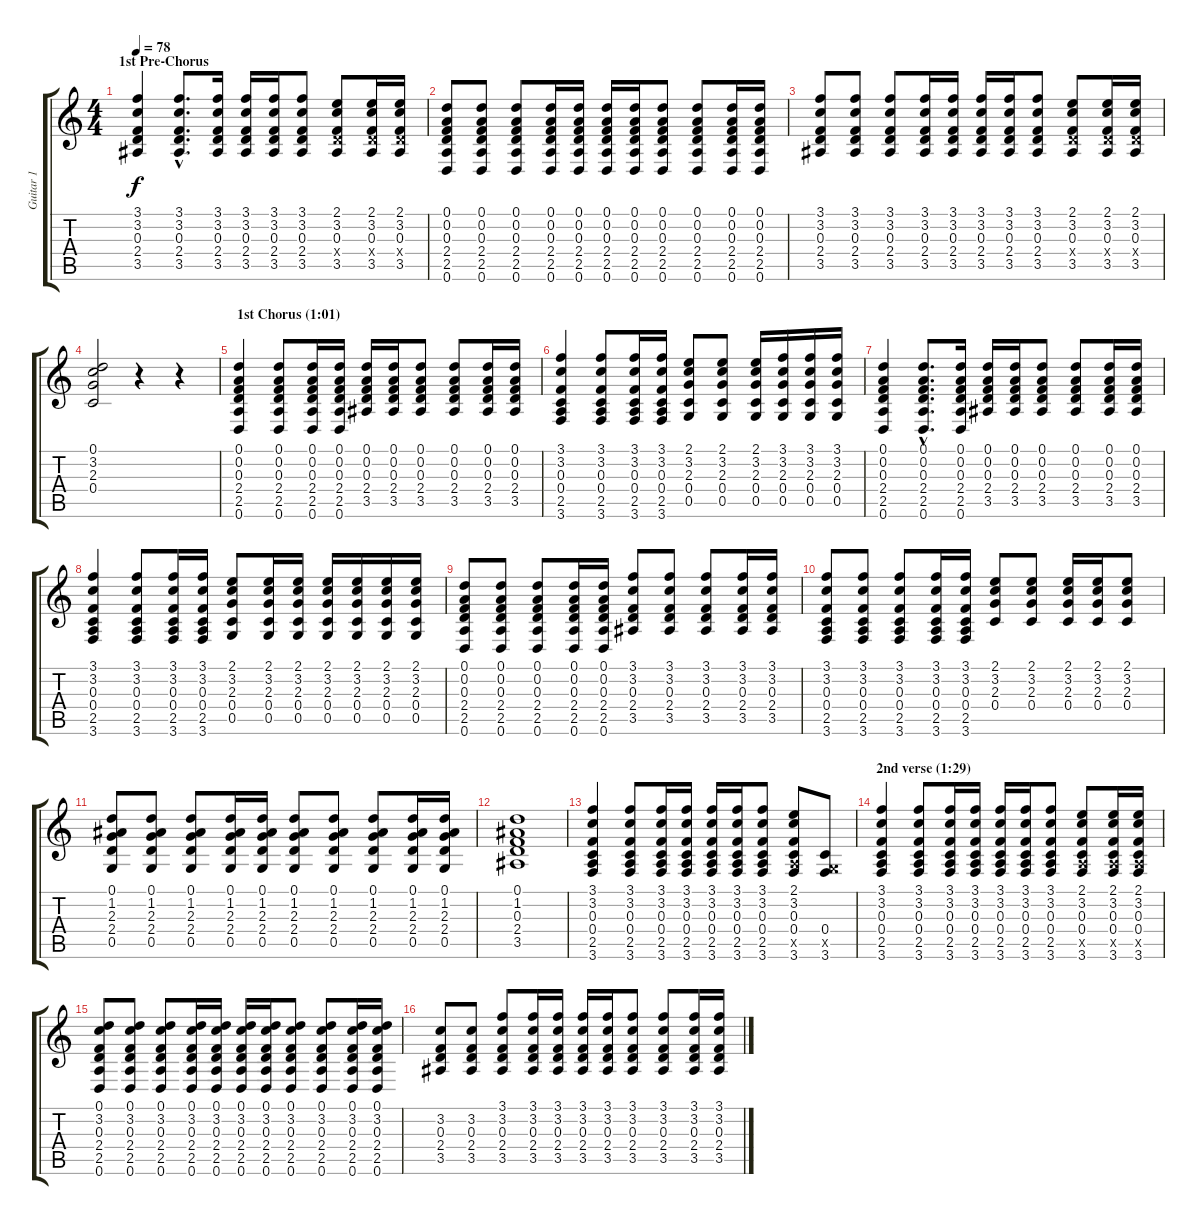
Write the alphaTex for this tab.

\track ("Guitar 1" "Guitar 1") {instrument acousticguitarsteel}
\staff {score tabs}
\tuning (D4 A3 F3 C3 G2 D2) {hide}
\ts (4 4)
\section ("" "1st Pre-Chorus")
\tempo 78
\clef g2
\ks c
(3.1 3.2 0.3 2.4 3.5).4{dy f} (3.1{hac} 3.2{hac} 0.3{hac} 2.4{hac} 3.5{hac}).8{d} (3.1 3.2 0.3 2.4 3.5).16 (3.1 3.2 0.3 2.4 3.5).16 (3.1 3.2 0.3 2.4 3.5).16 (3.1 3.2 0.3 2.4 3.5).8 (2.1 3.2 0.3 2.4{x} 3.5).8 (2.1 3.2 0.3 2.4{x} 3.5).16 (2.1 3.2 0.3 2.4{x} 3.5).16 |
(0.1 0.2 0.3 2.4 2.5 0.6).8 (0.1 0.2 0.3 2.4 2.5 0.6).8 (0.1 0.2 0.3 2.4 2.5 0.6).8 (0.1 0.2 0.3 2.4 2.5 0.6).16 (0.1 0.2 0.3 2.4 2.5 0.6).16 (0.1 0.2 0.3 2.4 2.5 0.6).16 (0.1 0.2 0.3 2.4 2.5 0.6).16 (0.1 0.2 0.3 2.4 2.5 0.6).8 (0.1 0.2 0.3 2.4 2.5 0.6).8 (0.1 0.2 0.3 2.4 2.5 0.6).16 (0.1 0.2 0.3 2.4 2.5 0.6).16 |
(3.1 3.2 0.3 2.4 3.5).8 (3.1 3.2 0.3 2.4 3.5).8 (3.1 3.2 0.3 2.4 3.5).8 (3.1 3.2 0.3 2.4 3.5).16 (3.1 3.2 0.3 2.4 3.5).16 (3.1 3.2 0.3 2.4 3.5).16 (3.1 3.2 0.3 2.4 3.5).16 (3.1 3.2 0.3 2.4 3.5).8 (2.1 3.2 0.3 2.4{x} 3.5).8 (2.1 3.2 0.3 2.4{x} 3.5).16 (2.1 3.2 0.3 2.4{x} 3.5).16 |
(0.1 3.2 2.3 0.4).2 r.4 r.4 |
\section ("" " 1st Chorus (1:01)")
(0.1 0.2 0.3 2.4 2.5 0.6).4 (0.1 0.2 0.3 2.4 2.5 0.6).8 (0.1 0.2 0.3 2.4 2.5 0.6).16 (0.1 0.2 0.3 2.4 2.5 0.6).16 (0.1 0.2 0.3 2.4 3.5).16 (0.1 0.2 0.3 2.4 3.5).16 (0.1 0.2 0.3 2.4 3.5).8 (0.1 0.2 0.3 2.4 3.5).8 (0.1 0.2 0.3 2.4 3.5).16 (0.1 0.2 0.3 2.4 3.5).16 |
(3.1 3.2 0.3 0.4 2.5 3.6).4 (3.1 3.2 0.3 0.4 2.5 3.6).8 (3.1 3.2 0.3 0.4 2.5 3.6).16 (3.1 3.2 0.3 0.4 2.5 3.6).16 (2.1 3.2 2.3 0.4 0.5).8 (2.1 3.2 2.3 0.4 0.5).8 (2.1 3.2 2.3 0.4 0.5).16 (3.1 3.2 2.3 0.4 0.5).16 (3.1 3.2 2.3 0.4 0.5).16 (3.1 3.2 2.3 0.4 0.5).16 |
(0.1 0.2 0.3 2.4 2.5 0.6).4 (0.1{hac} 0.2{hac} 0.3{hac} 2.4{hac} 2.5{hac} 0.6{hac}).8{d} (0.1 0.2 0.3 2.4 2.5 0.6).16 (0.1 0.2 0.3 2.4 3.5).16 (0.1 0.2 0.3 2.4 3.5).16 (0.1 0.2 0.3 2.4 3.5).8 (0.1 0.2 0.3 2.4 3.5).8 (0.1 0.2 0.3 2.4 3.5).16 (0.1 0.2 0.3 2.4 3.5).16 |
(3.1 3.2 0.3 0.4 2.5 3.6).4 (3.1 3.2 0.3 0.4 2.5 3.6).8 (3.1 3.2 0.3 0.4 2.5 3.6).16 (3.1 3.2 0.3 0.4 2.5 3.6).16 (2.1 3.2 2.3 0.4 0.5).8 (2.1 3.2 2.3 0.4 0.5).16 (2.1 3.2 2.3 0.4 0.5).16 (2.1 3.2 2.3 0.4 0.5).16 (2.1 3.2 2.3 0.4 0.5).16 (2.1 3.2 2.3 0.4 0.5).16 (2.1 3.2 2.3 0.4 0.5).16 |
(0.1 0.2 0.3 2.4 2.5 0.6).8 (0.1 0.2 0.3 2.4 2.5 0.6).8 (0.1 0.2 0.3 2.4 2.5 0.6).8 (0.1 0.2 0.3 2.4 2.5 0.6).16 (0.1 0.2 0.3 2.4 2.5 0.6).16 (3.1 3.2 0.3 2.4 3.5).8 (3.1 3.2 0.3 2.4 3.5).8 (3.1 3.2 0.3 2.4 3.5).8 (3.1 3.2 0.3 2.4 3.5).16 (3.1 3.2 0.3 2.4 3.5).16 |
(3.1 3.2 0.3 0.4 2.5 3.6).8 (3.1 3.2 0.3 0.4 2.5 3.6).8 (3.1 3.2 0.3 0.4 2.5 3.6).8 (3.1 3.2 0.3 0.4 2.5 3.6).16 (3.1 3.2 0.3 0.4 2.5 3.6).16 (2.1 3.2 2.3 0.4).8 (2.1 3.2 2.3 0.4).8 (2.1 3.2 2.3 0.4).16 (2.1 3.2 2.3 0.4).16 (2.1 3.2 2.3 0.4).8 |
(0.1 1.2 2.3 2.4 0.5).8 (0.1 1.2 2.3 2.4 0.5).8 (0.1 1.2 2.3 2.4 0.5).8 (0.1 1.2 2.3 2.4 0.5).16 (0.1 1.2 2.3 2.4 0.5).16 (0.1 1.2 2.3 2.4 0.5).8 (0.1 1.2 2.3 2.4 0.5).8 (0.1 1.2 2.3 2.4 0.5).8 (0.1 1.2 2.3 2.4 0.5).16 (0.1 1.2 2.3 2.4 0.5).16 |
(0.1 1.2 0.3 2.4 3.5).1 |
(3.1 3.2 0.3 0.4 2.5 3.6).4 (3.1 3.2 0.3 0.4 2.5 3.6).8 (3.1 3.2 0.3 0.4 2.5 3.6).16 (3.1 3.2 0.3 0.4 2.5 3.6).16 (3.1 3.2 0.3 0.4 2.5 3.6).16 (3.1 3.2 0.3 0.4 2.5 3.6).16 (3.1 3.2 0.3 0.4 2.5 3.6).8 (2.1 3.2 0.3 0.4 2.5{x} 3.6).8 (0.4 0.5{x} 3.6).8 |
\section ("" "2nd verse (1:29)")
(3.1 3.2 0.3 0.4 2.5 3.6).4 (3.1 3.2 0.3 0.4 2.5 3.6).8 (3.1 3.2 0.3 0.4 2.5 3.6).16 (3.1 3.2 0.3 0.4 2.5 3.6).16 (3.1 3.2 0.3 0.4 2.5 3.6).16 (3.1 3.2 0.3 0.4 2.5 3.6).16 (3.1 3.2 0.3 0.4 2.5 3.6).8 (2.1 3.2 0.3 0.4 2.5{x} 3.6).8 (2.1 3.2 0.3 0.4 2.5{x} 3.6).16 (2.1 3.2 0.3 0.4 2.5{x} 3.6).16 |
(0.1 3.2 0.3 2.4 2.5 0.6).8 (0.1 3.2 0.3 2.4 2.5 0.6).8 (0.1 3.2 0.3 2.4 2.5 0.6).8 (0.1 3.2 0.3 2.4 2.5 0.6).16 (0.1 3.2 0.3 2.4 2.5 0.6).16 (0.1 3.2 0.3 2.4 2.5 0.6).16 (0.1 3.2 0.3 2.4 2.5 0.6).16 (0.1 3.2 0.3 2.4 2.5 0.6).8 (0.1 3.2 0.3 2.4 2.5 0.6).8 (0.1 3.2 0.3 2.4 2.5 0.6).16 (0.1 3.2 0.3 2.4 2.5 0.6).16 |
(3.2 0.3 2.4 3.5).8 (3.2 0.3 2.4 3.5).8 (3.1 3.2 0.3 2.4 3.5).8 (3.1 3.2 0.3 2.4 3.5).16 (3.1 3.2 0.3 2.4 3.5).16 (3.1 3.2 0.3 2.4 3.5).16 (3.1 3.2 0.3 2.4 3.5).16 (3.1 3.2 0.3 2.4 3.5).8 (3.1 3.2 0.3 2.4 3.5).8 (3.1 3.2 0.3 2.4 3.5).16 (3.1 3.2 0.3 2.4 3.5).16
